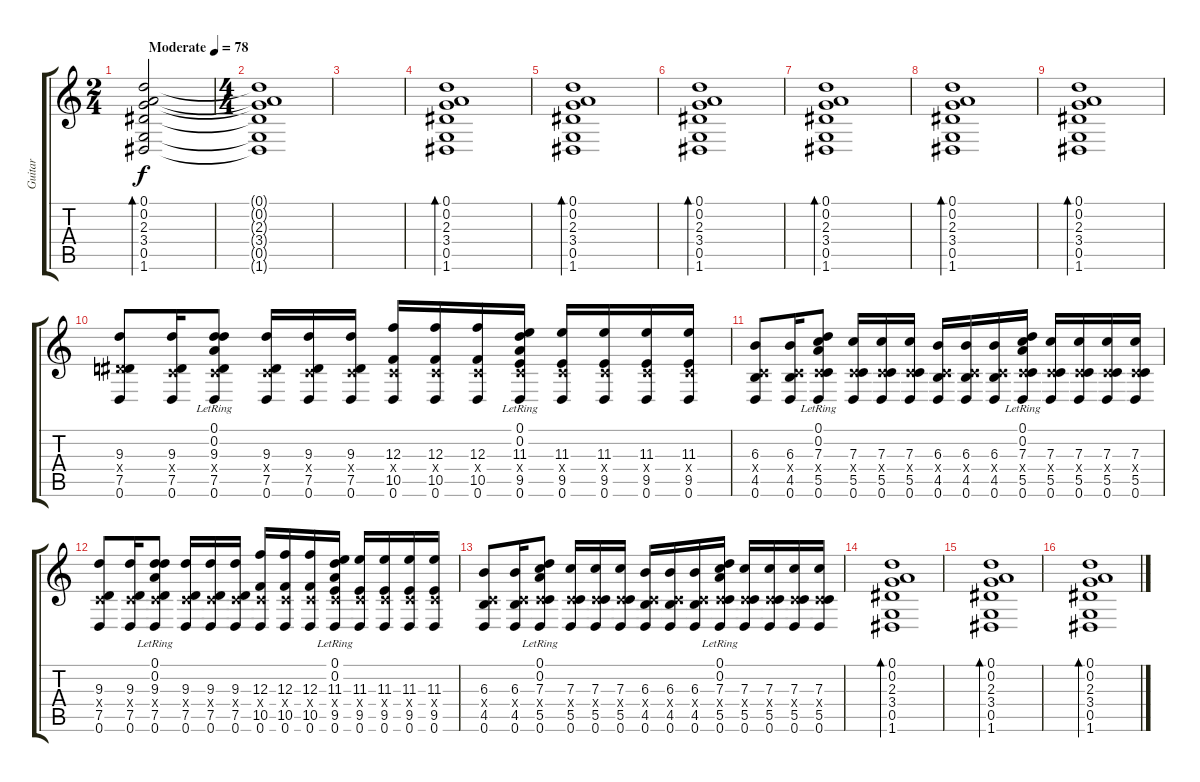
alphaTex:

\track ("Guitar" "Guitar") {instrument acousticguitarsteel}
\staff {score tabs}
\tuning (D4 A3 F3 C3 G2 D2) {hide}
\ts (2 4)
\tempo (78 "Moderate")
\clef g2
\ks c
(0.1 0.2 2.3 3.4 0.5 1.6).2{bd 60 dy f instrument acousticguitarsteel} |
\ts (4 4)
(0.1{t} 0.2{t} 2.3{t} 3.4{t} 0.5{t} 1.6{t}).1 |
|
(0.1 0.2 2.3 3.4 0.5 1.6).1{bd 60} |
(0.1 0.2 2.3 3.4 0.5 1.6).1{bd 60} |
(0.1 0.2 2.3 3.4 0.5 1.6).1{bd 60} |
(0.1 0.2 2.3 3.4 0.5 1.6).1{bd 60} |
(0.1 0.2 2.3 3.4 0.5 1.6).1{bd 60} |
(0.1 0.2 2.3 3.4 0.5 1.6).1{bd 60} |
(9.3 3.4{x} 7.5 0.6).8 (9.3 0.4{x} 7.5 0.6).16 (0.1{lr} 0.2{lr} 9.3 0.4{x} 7.5 0.6).8 (9.3 0.4{x} 7.5 0.6).16 (9.3 0.4{x} 7.5 0.6).16 (9.3 0.4{x} 7.5 0.6).16 (12.3 0.4{x} 10.5 0.6).16 (12.3 0.4{x} 10.5 0.6).16 (12.3 0.4{x} 10.5 0.6).16 (0.1{lr} 0.2{lr} 11.3 0.4{x} 9.5 0.6).16 (11.3 0.4{x} 9.5 0.6).16 (11.3 0.4{x} 9.5 0.6).16 (11.3 0.4{x} 9.5 0.6).16 (11.3 0.4{x} 9.5 0.6).16 |
(6.3 0.4{x} 4.5 0.6).8 (6.3 0.4{x} 4.5 0.6).16 (0.1{lr} 0.2{lr} 7.3 0.4{x} 5.5 0.6).8 (7.3 0.4{x} 5.5 0.6).16 (7.3 0.4{x} 5.5 0.6).16 (7.3 0.4{x} 5.5 0.6).16 (6.3 0.4{x} 4.5 0.6).16 (6.3 0.4{x} 4.5 0.6).16 (6.3 0.4{x} 4.5 0.6).16 (0.1{lr} 0.2{lr} 7.3 0.4{x} 5.5 0.6).16 (7.3 0.4{x} 5.5 0.6).16 (7.3 0.4{x} 5.5 0.6).16 (7.3 0.4{x} 5.5 0.6).16 (7.3 0.4{x} 5.5 0.6).16 |
(9.3 0.4{x} 7.5 0.6).8 (9.3 0.4{x} 7.5 0.6).16 (0.1{lr} 0.2{lr} 9.3 0.4{x} 7.5 0.6).8 (9.3 0.4{x} 7.5 0.6).16 (9.3 0.4{x} 7.5 0.6).16 (9.3 0.4{x} 7.5 0.6).16 (12.3 0.4{x} 10.5 0.6).16 (12.3 0.4{x} 10.5 0.6).16 (12.3 0.4{x} 10.5 0.6).16 (0.1{lr} 0.2{lr} 11.3 0.4{x} 9.5 0.6).16 (11.3 0.4{x} 9.5 0.6).16 (11.3 0.4{x} 9.5 0.6).16 (11.3 0.4{x} 9.5 0.6).16 (11.3 0.4{x} 9.5 0.6).16 |
(6.3 0.4{x} 4.5 0.6).8 (6.3 0.4{x} 4.5 0.6).16 (0.1{lr} 0.2{lr} 7.3 0.4{x} 5.5 0.6).8 (7.3 0.4{x} 5.5 0.6).16 (7.3 0.4{x} 5.5 0.6).16 (7.3 0.4{x} 5.5 0.6).16 (6.3 0.4{x} 4.5 0.6).16 (6.3 0.4{x} 4.5 0.6).16 (6.3 0.4{x} 4.5 0.6).16 (0.1{lr} 0.2{lr} 7.3 0.4{x} 5.5 0.6).16 (7.3 0.4{x} 5.5 0.6).16 (7.3 0.4{x} 5.5 0.6).16 (7.3 0.4{x} 5.5 0.6).16 (7.3 0.4{x} 5.5 0.6).16 |
(0.1 0.2 2.3 3.4 0.5 1.6).1{bd 60} |
(0.1 0.2 2.3 3.4 0.5 1.6).1{bd 60} |
(0.1 0.2 2.3 3.4 0.5 1.6).1{bd 60}
